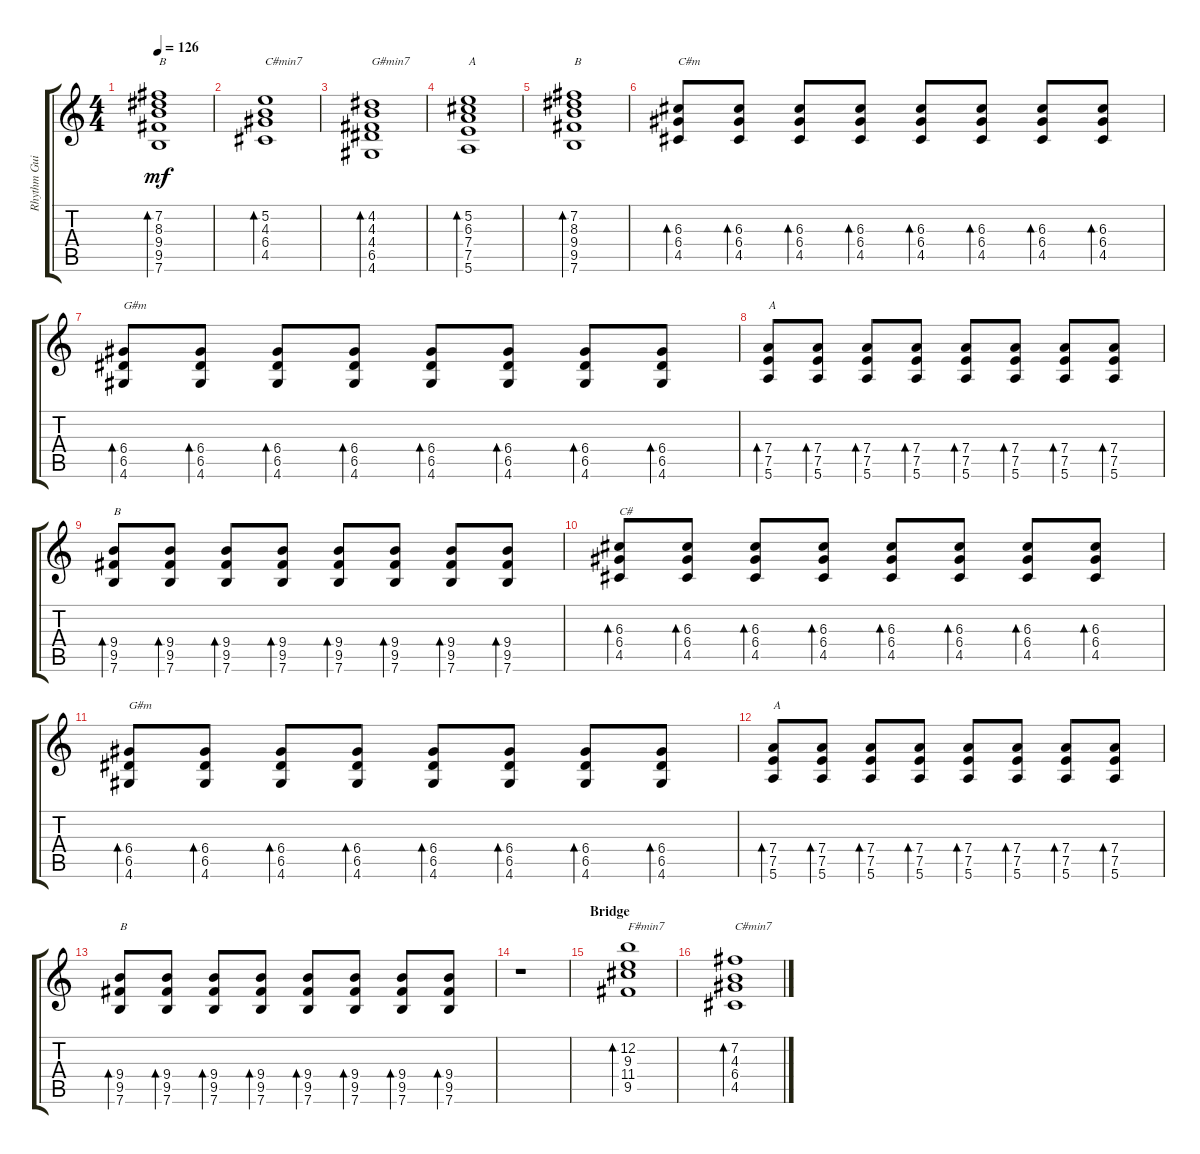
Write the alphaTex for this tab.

\track ("Rhythm Guitar" "Rhythm Gui") {instrument electricguitarclean}
\staff {score tabs}
\tuning (E4 B3 G3 D3 A2 E2) {hide}
\ts (4 4)
\tempo 126
\clef g2
\ks c
(7.2 8.3 9.4 9.5 7.6).1{bd 30 txt "B" dy mf} |
(5.2 4.3 6.4 4.5).1{bd 30 txt "C#min7"} |
(4.2 4.3 4.4 6.5 4.6).1{bd 30 txt "G#min7"} |
(5.2 6.3 7.4 7.5 5.6).1{bd 30 txt "A"} |
(7.2 8.3 9.4 9.5 7.6).1{bd 30 txt "B"} |
(6.3 6.4 4.5).8{bd 30 txt "C#m"} (6.3 6.4 4.5).8{bd 30} (6.3 6.4 4.5).8{bd 30} (6.3 6.4 4.5).8{bd 30} (6.3 6.4 4.5).8{bd 30} (6.3 6.4 4.5).8{bd 30} (6.3 6.4 4.5).8{bd 30} (6.3 6.4 4.5).8{bd 30} |
(6.4 6.5 4.6).8{bd 30 txt "G#m"} (6.4 6.5 4.6).8{bd 30} (6.4 6.5 4.6).8{bd 30} (6.4 6.5 4.6).8{bd 30} (6.4 6.5 4.6).8{bd 30} (6.4 6.5 4.6).8{bd 30} (6.4 6.5 4.6).8{bd 30} (6.4 6.5 4.6).8{bd 30} |
(7.4 7.5 5.6).8{bd 30 txt "A"} (7.4 7.5 5.6).8{bd 30} (7.4 7.5 5.6).8{bd 30} (7.4 7.5 5.6).8{bd 30} (7.4 7.5 5.6).8{bd 30} (7.4 7.5 5.6).8{bd 30} (7.4 7.5 5.6).8{bd 30} (7.4 7.5 5.6).8{bd 30} |
(9.4 9.5 7.6).8{bd 30 txt "B"} (9.4 9.5 7.6).8{bd 30} (9.4 9.5 7.6).8{bd 30} (9.4 9.5 7.6).8{bd 30} (9.4 9.5 7.6).8{bd 30} (9.4 9.5 7.6).8{bd 30} (9.4 9.5 7.6).8{bd 30} (9.4 9.5 7.6).8{bd 30} |
(6.3 6.4 4.5).8{bd 30 txt "C#"} (6.3 6.4 4.5).8{bd 30} (6.3 6.4 4.5).8{bd 30} (6.3 6.4 4.5).8{bd 30} (6.3 6.4 4.5).8{bd 30} (6.3 6.4 4.5).8{bd 30} (6.3 6.4 4.5).8{bd 30} (6.3 6.4 4.5).8{bd 30} |
(6.4 6.5 4.6).8{bd 30 txt "G#m"} (6.4 6.5 4.6).8{bd 30} (6.4 6.5 4.6).8{bd 30} (6.4 6.5 4.6).8{bd 30} (6.4 6.5 4.6).8{bd 30} (6.4 6.5 4.6).8{bd 30} (6.4 6.5 4.6).8{bd 30} (6.4 6.5 4.6).8{bd 30} |
(7.4 7.5 5.6).8{bd 30 txt "A"} (7.4 7.5 5.6).8{bd 30} (7.4 7.5 5.6).8{bd 30} (7.4 7.5 5.6).8{bd 30} (7.4 7.5 5.6).8{bd 30} (7.4 7.5 5.6).8{bd 30} (7.4 7.5 5.6).8{bd 30} (7.4 7.5 5.6).8{bd 30} |
(9.4 9.5 7.6).8{bd 30 txt "B"} (9.4 9.5 7.6).8{bd 30} (9.4 9.5 7.6).8{bd 30} (9.4 9.5 7.6).8{bd 30} (9.4 9.5 7.6).8{bd 30} (9.4 9.5 7.6).8{bd 30} (9.4 9.5 7.6).8{bd 30} (9.4 9.5 7.6).8{bd 30} |
r.1 |
\section ("" "Bridge")
(12.2 9.3 11.4 9.5).1{bd 30 txt "F#min7"} |
(7.2 4.3 6.4 4.5).1{bd 30 txt "C#min7"}
